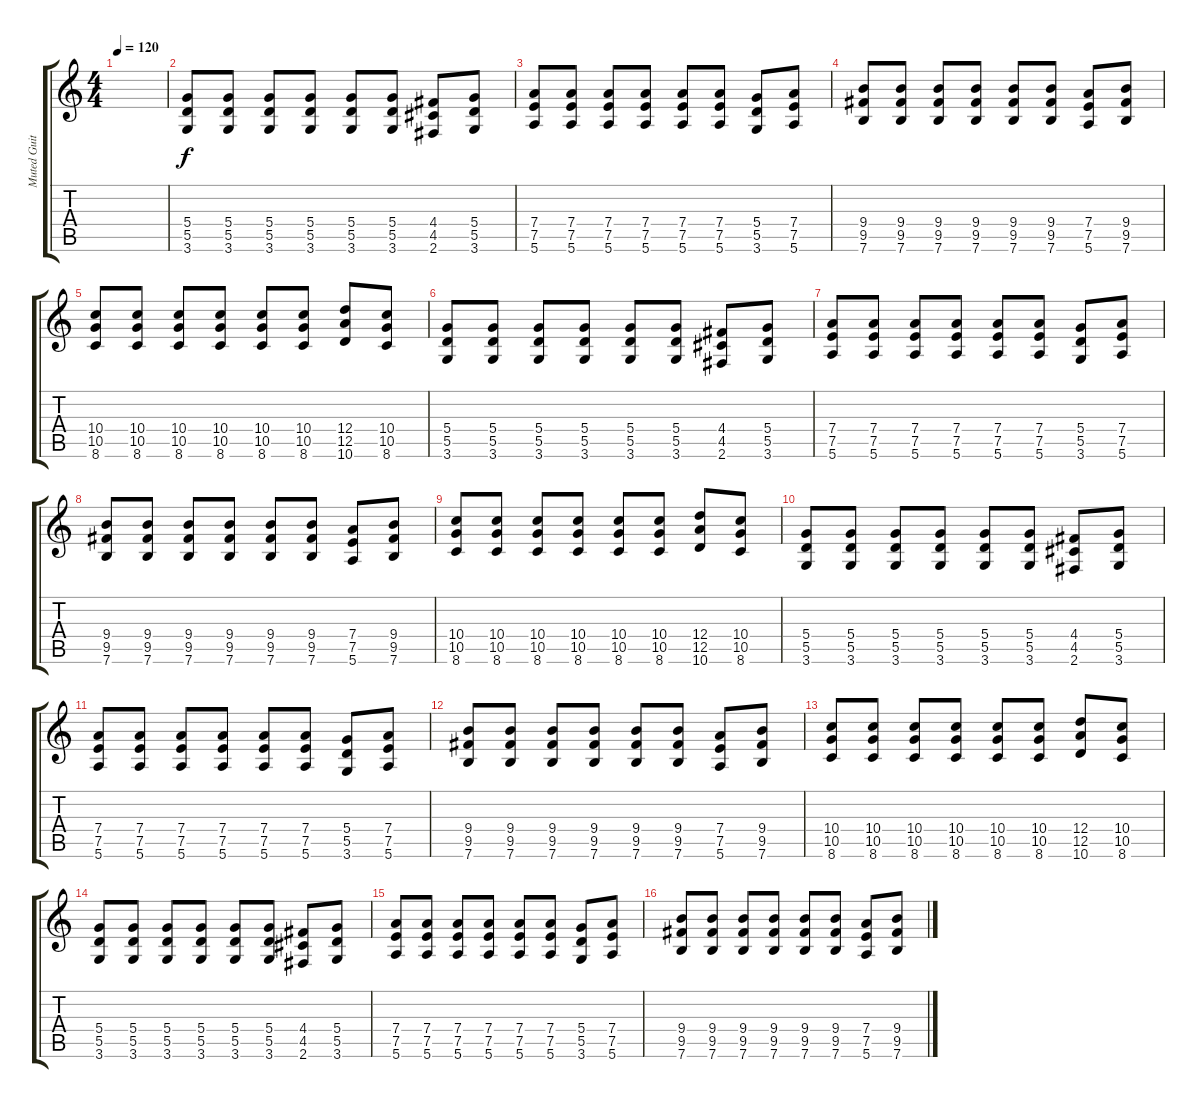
\track ("Muted Guitar" "Muted Guit") {instrument electricguitarmuted}
\staff {score tabs}
\tuning (E4 B3 G3 D3 A2 E2) {hide}
\ts (4 4)
\tempo 120
\clef g2
\ks c
|
(5.4 5.5 3.6).8 (5.4 5.5 3.6).8 (5.4 5.5 3.6).8 (5.4 5.5 3.6).8 (5.4 5.5 3.6).8 (5.4 5.5 3.6).8 (4.4 4.5 2.6).8 (5.4 5.5 3.6).8 |
(7.4 7.5 5.6).8 (7.4 7.5 5.6).8 (7.4 7.5 5.6).8 (7.4 7.5 5.6).8 (7.4 7.5 5.6).8 (7.4 7.5 5.6).8 (5.4 5.5 3.6).8 (7.4 7.5 5.6).8 |
(9.4 9.5 7.6).8 (9.4 9.5 7.6).8 (9.4 9.5 7.6).8 (9.4 9.5 7.6).8 (9.4 9.5 7.6).8 (9.4 9.5 7.6).8 (7.4 7.5 5.6).8 (9.4 9.5 7.6).8 |
(10.4 10.5 8.6).8 (10.4 10.5 8.6).8 (10.4 10.5 8.6).8 (10.4 10.5 8.6).8 (10.4 10.5 8.6).8 (10.4 10.5 8.6).8 (12.4 12.5 10.6).8 (10.4 10.5 8.6).8 |
(5.4 5.5 3.6).8 (5.4 5.5 3.6).8 (5.4 5.5 3.6).8 (5.4 5.5 3.6).8 (5.4 5.5 3.6).8 (5.4 5.5 3.6).8 (4.4 4.5 2.6).8 (5.4 5.5 3.6).8 |
(7.4 7.5 5.6).8 (7.4 7.5 5.6).8 (7.4 7.5 5.6).8 (7.4 7.5 5.6).8 (7.4 7.5 5.6).8 (7.4 7.5 5.6).8 (5.4 5.5 3.6).8 (7.4 7.5 5.6).8 |
(9.4 9.5 7.6).8 (9.4 9.5 7.6).8 (9.4 9.5 7.6).8 (9.4 9.5 7.6).8 (9.4 9.5 7.6).8 (9.4 9.5 7.6).8 (7.4 7.5 5.6).8 (9.4 9.5 7.6).8 |
(10.4 10.5 8.6).8 (10.4 10.5 8.6).8 (10.4 10.5 8.6).8 (10.4 10.5 8.6).8 (10.4 10.5 8.6).8 (10.4 10.5 8.6).8 (12.4 12.5 10.6).8 (10.4 10.5 8.6).8 |
(5.4 5.5 3.6).8 (5.4 5.5 3.6).8 (5.4 5.5 3.6).8 (5.4 5.5 3.6).8 (5.4 5.5 3.6).8 (5.4 5.5 3.6).8 (4.4 4.5 2.6).8 (5.4 5.5 3.6).8 |
(7.4 7.5 5.6).8 (7.4 7.5 5.6).8 (7.4 7.5 5.6).8 (7.4 7.5 5.6).8 (7.4 7.5 5.6).8 (7.4 7.5 5.6).8 (5.4 5.5 3.6).8 (7.4 7.5 5.6).8 |
(9.4 9.5 7.6).8 (9.4 9.5 7.6).8 (9.4 9.5 7.6).8 (9.4 9.5 7.6).8 (9.4 9.5 7.6).8 (9.4 9.5 7.6).8 (7.4 7.5 5.6).8 (9.4 9.5 7.6).8 |
(10.4 10.5 8.6).8 (10.4 10.5 8.6).8 (10.4 10.5 8.6).8 (10.4 10.5 8.6).8 (10.4 10.5 8.6).8 (10.4 10.5 8.6).8 (12.4 12.5 10.6).8 (10.4 10.5 8.6).8 |
(5.4 5.5 3.6).8 (5.4 5.5 3.6).8 (5.4 5.5 3.6).8 (5.4 5.5 3.6).8 (5.4 5.5 3.6).8 (5.4 5.5 3.6).8 (4.4 4.5 2.6).8 (5.4 5.5 3.6).8 |
(7.4 7.5 5.6).8 (7.4 7.5 5.6).8 (7.4 7.5 5.6).8 (7.4 7.5 5.6).8 (7.4 7.5 5.6).8 (7.4 7.5 5.6).8 (5.4 5.5 3.6).8 (7.4 7.5 5.6).8 |
(9.4 9.5 7.6).8 (9.4 9.5 7.6).8 (9.4 9.5 7.6).8 (9.4 9.5 7.6).8 (9.4 9.5 7.6).8 (9.4 9.5 7.6).8 (7.4 7.5 5.6).8 (9.4 9.5 7.6).8
